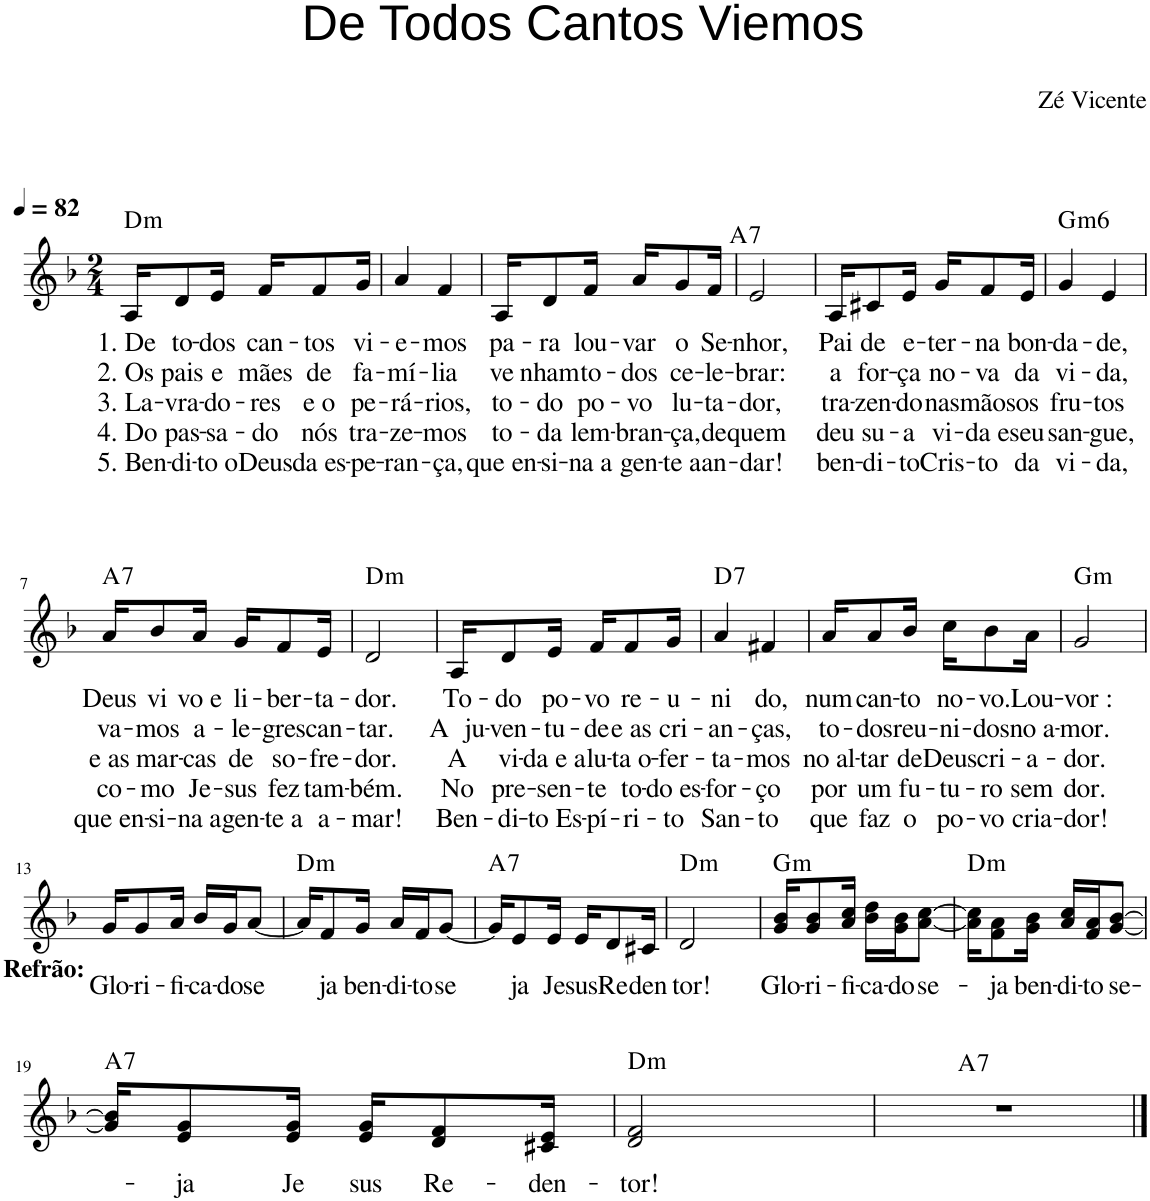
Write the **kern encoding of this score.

**kern	**text	**text	**text	**text	**text	**harte
*part1	*part1	*part1	*part1	*part1	*part1	*part1
*staff1	*staff1	*staff1	*staff1	*staff1	*staff1	*
*I"Voz	*	*	*	*	*	*
*I'Vo.	*	*	*	*	*	*
*clefG2	*	*	*	*	*	*
*k[b-]	*	*	*	*	*	*
*M2/4	*	*	*	*	*	*
*MM82	*	*	*	*	*	*
=1	=1	=1	=1	=1	=1	=1
!	!LO:LY:b	!LO:LY:b	!LO:LY:b	!LO:LY:b	!LO:LY:b	!LO:H:kt=m
16A/KL	1. De	2. Os	3. La-	4. Do	5. Ben-	D:min
!	!LO:LY:b	!LO:LY:b	!LO:LY:b	!LO:LY:b	!LO:LY:b	!
8d/	to-	pais	-vra-	pas-	-di-	.
!	!LO:LY:b	!LO:LY:b	!LO:LY:b	!LO:LY:b	!LO:LY:b	!
16e/Jk	-dos	e	-do-	-sa-	-to o	.
!	!LO:LY:b	!LO:LY:b	!LO:LY:b	!LO:LY:b	!LO:LY:b	!
16f/KL	can-	mães	-res	-do	Deus	.
!	!LO:LY:b	!LO:LY:b	!LO:LY:b	!LO:LY:b	!LO:LY:b	!
8f/	tos	de	e o	nós	da es-	.
!	!LO:LY:b	!LO:LY:b	!LO:LY:b	!LO:LY:b	!LO:LY:b	!
16g/Jk	vi-	fa-	pe-	tra-	-pe-	.
=2	=2	=2	=2	=2	=2	=2
!	!LO:LY:b	!LO:LY:b	!LO:LY:b	!LO:LY:b	!LO:LY:b	!
4a/	-e-	-mí-	-rá-	-ze-	-ran-	.
!	!LO:LY:b	!LO:LY:b	!LO:LY:b	!LO:LY:b	!LO:LY:b	!
4f/	-mos	-lia	-rios,	-mos	-ça,	.
=3	=3	=3	=3	=3	=3	=3
!	!LO:LY:b	!LO:LY:b	!LO:LY:b	!LO:LY:b	!LO:LY:b	!
16A/KL	pa-	ve	to-	to-	que en-	.
!	!LO:LY:b	!LO:LY:b	!LO:LY:b	!LO:LY:b	!LO:LY:b	!
8d/	-ra	nham	-do	-da	-si-	.
!	!LO:LY:b	!LO:LY:b	!LO:LY:b	!LO:LY:b	!LO:LY:b	!
16f/Jk	lou-	to-	po-	lem-	-na a	.
!	!LO:LY:b	!LO:LY:b	!LO:LY:b	!LO:LY:b	!LO:LY:b	!
16a/KL	var	dos	-vo	-bran-	gen-	.
!	!LO:LY:b	!LO:LY:b	!LO:LY:b	!LO:LY:b	!LO:LY:b	!
8g/	o	ce-	lu-	-ça,	-te a	.
!	!LO:LY:b	!LO:LY:b	!LO:LY:b	!LO:LY:b	!LO:LY:b	!
16f/Jk	Se-	le-	-ta-	de	an-	.
=4	=4	=4	=4	=4	=4	=4
!	!LO:LY:b	!LO:LY:b	!LO:LY:b	!LO:LY:b	!LO:LY:b	!LO:H:kt=7
2e/	nhor,	brar:	-dor,	quem	-dar!	A:7
=5	=5	=5	=5	=5	=5	=5
!	!LO:LY:b	!LO:LY:b	!LO:LY:b	!LO:LY:b	!LO:LY:b	!
16A/KL	Pai	a	tra-	deu	ben-	.
!	!LO:LY:b	!LO:LY:b	!LO:LY:b	!LO:LY:b	!LO:LY:b	!
8c#X/	de	for-	-zen-	su-	-di-	.
!	!LO:LY:b	!LO:LY:b	!LO:LY:b	!LO:LY:b	!LO:LY:b	!
16e/Jk	e-	ça	-do	-a	-to	.
!	!LO:LY:b	!LO:LY:b	!LO:LY:b	!LO:LY:b	!LO:LY:b	!
16g/KL	ter-	no-	nas	vi-	Cris-	.
!	!LO:LY:b	!LO:LY:b	!LO:LY:b	!LO:LY:b	!LO:LY:b	!
8f/	-na	va	mãos	-da e	-to	.
!	!LO:LY:b	!LO:LY:b	!LO:LY:b	!LO:LY:b	!LO:LY:b	!
16e/Jk	bon-	da	os	seu	da	.
=6	=6	=6	=6	=6	=6	=6
!	!LO:LY:b	!LO:LY:b	!LO:LY:b	!LO:LY:b	!LO:LY:b	!LO:H:kt=m6
4g/	da-	vi-	fru-	san-	vi-	G:min6
!	!LO:LY:b	!LO:LY:b	!LO:LY:b	!LO:LY:b	!LO:LY:b	!
4e/	de,	da,	-tos	-gue,	-da,	.
!!LO:LB:g=z
=7	=7	=7	=7	=7	=7	=7
!	!LO:LY:b	!LO:LY:b	!LO:LY:b	!LO:LY:b	!LO:LY:b	!LO:H:kt=7
16a/KL	Deus	va-	e as	co-	que en-	A:7
!	!LO:LY:b	!LO:LY:b	!LO:LY:b	!LO:LY:b	!LO:LY:b	!
8b-/	vi	mos	mar-	-mo	-si-	.
!	!LO:LY:b	!LO:LY:b	!LO:LY:b	!LO:LY:b	!LO:LY:b	!
16a/Jk	vo e	a-	-cas	Je-	-na a	.
!	!LO:LY:b	!LO:LY:b	!LO:LY:b	!LO:LY:b	!LO:LY:b	!
16g/KL	li-	le-	de	-sus	gen-	.
!	!LO:LY:b	!LO:LY:b	!LO:LY:b	!LO:LY:b	!LO:LY:b	!
8f/	ber-	gres	so-	fez	-te a	.
!	!LO:LY:b	!LO:LY:b	!LO:LY:b	!LO:LY:b	!LO:LY:b	!
16e/Jk	ta-	can-	-fre-	tam-	a-	.
=8	=8	=8	=8	=8	=8	=8
!	!LO:LY:b	!LO:LY:b	!LO:LY:b	!LO:LY:b	!LO:LY:b	!LO:H:kt=m
2d/	-dor.	-tar.	-dor.	-bém.	-mar!	D:min
=9	=9	=9	=9	=9	=9	=9
!	!LO:LY:b	!LO:LY:b	!LO:LY:b	!LO:LY:b	!LO:LY:b	!
16A/KL	To-	A ju-	A	No	Ben-	.
!	!LO:LY:b	!LO:LY:b	!LO:LY:b	!LO:LY:b	!LO:LY:b	!
8d/	-do	ven-	vi-	pre-	-di-	.
!	!LO:LY:b	!LO:LY:b	!LO:LY:b	!LO:LY:b	!LO:LY:b	!
16e/Jk	po-	tu-	-da e a	sen-	-to Es-	.
!	!LO:LY:b	!LO:LY:b	!LO:LY:b	!LO:LY:b	!LO:LY:b	!
16f/KL	vo	de	lu-	-te	-pí-	.
!	!LO:LY:b	!LO:LY:b	!LO:LY:b	!LO:LY:b	!LO:LY:b	!
8f/	re-	e as	-ta o-	to-	-ri-	.
!	!LO:LY:b	!LO:LY:b	!LO:LY:b	!LO:LY:b	!LO:LY:b	!
16g/Jk	-u-	cri-	-fer-	-do es-	-to	.
=10	=10	=10	=10	=10	=10	=10
!	!LO:LY:b	!LO:LY:b	!LO:LY:b	!LO:LY:b	!LO:LY:b	!LO:H:kt=7
4a/	ni	-an-	-ta-	-for-	San-	D:7
!	!LO:LY:b	!LO:LY:b	!LO:LY:b	!LO:LY:b	!LO:LY:b	!
4f#X/	do,	-ças,	-mos	-ço	-to	.
=11	=11	=11	=11	=11	=11	=11
!	!LO:LY:b	!LO:LY:b	!LO:LY:b	!LO:LY:b	!LO:LY:b	!
16a/KL	num	to-	no al-	por	que	.
!	!LO:LY:b	!LO:LY:b	!LO:LY:b	!LO:LY:b	!LO:LY:b	!
8a/	can-	-dos	-tar	um	faz	.
!	!LO:LY:b	!LO:LY:b	!LO:LY:b	!LO:LY:b	!LO:LY:b	!
16b-/Jk	to	reu-	de	fu-	o	.
!	!LO:LY:b	!LO:LY:b	!LO:LY:b	!LO:LY:b	!LO:LY:b	!
16cc\KL	no-	-ni-	Deus	-tu-	po-	.
!	!LO:LY:b	!LO:LY:b	!LO:LY:b	!LO:LY:b	!LO:LY:b	!
8b-\	vo.	-dos	cri-	-ro	-vo	.
!	!LO:LY:b	!LO:LY:b	!LO:LY:b	!LO:LY:b	!LO:LY:b	!
16a\Jk	Lou-	no a-	-a-	sem	cria-	.
=12	=12	=12	=12	=12	=12	=12
!	!LO:LY:b	!LO:LY:b	!LO:LY:b	!LO:LY:b	!LO:LY:b	!LO:H:kt=m
2g/	vor :	-mor.	-dor.	dor.	-dor!	G:min
!!LO:LB:g=z
=13	=13	=13	=13	=13	=13	=13
!LO:TX:b:B:t=Refrão&colon;	!	!	!	!	!	!
!	!LO:LY:b	!	!	!	!	!
16g/KL	Glo-	.	.	.	.	.
!	!LO:LY:b	!	!	!	!	!
8g/	-ri-	.	.	.	.	.
!	!LO:LY:b	!	!	!	!	!
16a/Jk	fi-	.	.	.	.	.
!	!LO:LY:b	!	!	!	!	!
16b-/LL	-ca-	.	.	.	.	.
!	!LO:LY:b	!	!	!	!	!
16g/J	do	.	.	.	.	.
!	!LO:LY:b	!	!	!	!	!
[8a/J	se	.	.	.	.	.
=14	=14	=14	=14	=14	=14	=14
!	!	!	!	!	!	!LO:H:kt=m
16a/KL]	.	.	.	.	.	D:min
!	!LO:LY:b	!	!	!	!	!
8f/	ja	.	.	.	.	.
!	!LO:LY:b	!	!	!	!	!
16g/Jk	ben-	.	.	.	.	.
!	!LO:LY:b	!	!	!	!	!
16a/LL	di-	.	.	.	.	.
!	!LO:LY:b	!	!	!	!	!
16f/J	to	.	.	.	.	.
!	!LO:LY:b	!	!	!	!	!
[8g/J	se	.	.	.	.	.
=15	=15	=15	=15	=15	=15	=15
!	!	!	!	!	!	!LO:H:kt=7
16g/KL]	.	.	.	.	.	A:7
!	!LO:LY:b	!	!	!	!	!
8e/	ja	.	.	.	.	.
!	!LO:LY:b	!	!	!	!	!
16e/Jk	Je	.	.	.	.	.
!	!LO:LY:b	!	!	!	!	!
16e/KL	sus	.	.	.	.	.
!	!LO:LY:b	!	!	!	!	!
8d/	Re	.	.	.	.	.
!	!LO:LY:b	!	!	!	!	!
16c#X/Jk	den	.	.	.	.	.
=16	=16	=16	=16	=16	=16	=16
!	!LO:LY:b	!	!	!	!	!LO:H:kt=m
2d/	tor!	.	.	.	.	D:min
=17	=17	=17	=17	=17	=17	=17
!	!LO:LY:b	!	!	!	!	!LO:H:kt=m
16g/ 16b-/KL	Glo-	.	.	.	.	G:min
!	!LO:LY:b	!	!	!	!	!
8g/ 8b-/	-ri-	.	.	.	.	.
!	!LO:LY:b	!	!	!	!	!
16a/ 16cc/Jk	-fi-	.	.	.	.	.
!	!LO:LY:b	!	!	!	!	!
16b-\ 16dd\LL	-ca-	.	.	.	.	.
!	!LO:LY:b	!	!	!	!	!
16g\ 16b-\J	-do	.	.	.	.	.
!	!LO:LY:b	!	!	!	!	!
[8a\ [8cc\J	se-	.	.	.	.	.
=18	=18	=18	=18	=18	=18	=18
!	!	!	!	!	!	!LO:H:kt=m
16a\] 16cc\]KL	.	.	.	.	.	D:min
!	!LO:LY:b	!	!	!	!	!
8f\ 8a\	ja	.	.	.	.	.
!	!LO:LY:b	!	!	!	!	!
16g\ 16b-\Jk	ben-	.	.	.	.	.
!	!LO:LY:b	!	!	!	!	!
16a/ 16cc/LL	di-	.	.	.	.	.
!	!LO:LY:b	!	!	!	!	!
16f/ 16a/J	to	.	.	.	.	.
!	!LO:LY:b	!	!	!	!	!
[8g/ [8b-/J	se-	.	.	.	.	.
!!LO:LB:g=z
=19	=19	=19	=19	=19	=19	=19
!	!	!	!	!	!	!LO:H:kt=7
16g/] 16b-/]KL	.	.	.	.	.	A:7
!	!LO:LY:b	!	!	!	!	!
8e/ 8g/	ja	.	.	.	.	.
!	!LO:LY:b	!	!	!	!	!
16e/ 16g/Jk	Je	.	.	.	.	.
!	!LO:LY:b	!	!	!	!	!
16e/ 16g/KL	sus	.	.	.	.	.
!	!LO:LY:b	!	!	!	!	!
8d/ 8f/	Re-	.	.	.	.	.
!	!LO:LY:b	!	!	!	!	!
16c#X/ 16e/Jk	den-	.	.	.	.	.
=20	=20	=20	=20	=20	=20	=20
!	!LO:LY:b	!	!	!	!	!LO:H:kt=m
2d/ 2f/	-tor!	.	.	.	.	D:min
=21	=21	=21	=21	=21	=21	=21
!	!	!	!	!	!	!LO:H:kt=7
2r	.	.	.	.	.	A:7
==	==	==	==	==	==	==
*-	*-	*-	*-	*-	*-	*-
